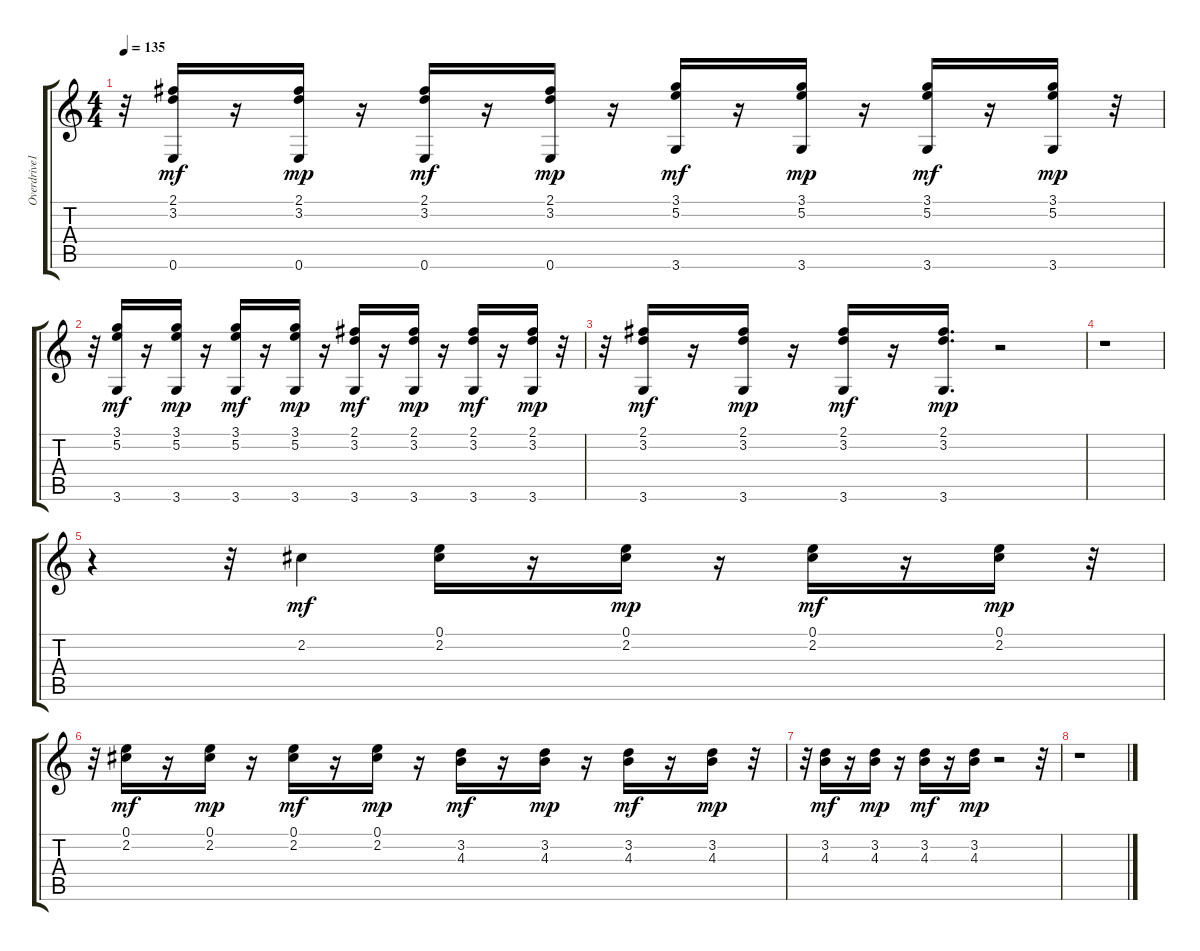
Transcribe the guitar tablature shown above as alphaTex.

\track ("Overdrive1" "Overdrive1") {instrument overdrivenguitar}
\staff {score tabs}
\tuning (E4 B3 G3 D3 A2 E2) {hide}
\ts (4 4)
\tempo 135
\clef g2
\ks c
r.32{dy mp} (2.1 3.2 0.6).16{dy mf} r.16 (2.1 3.2 0.6).16{dy mp} r.16 (2.1 3.2 0.6).16{dy mf} r.16 (2.1 3.2 0.6).16{dy mp} r.16 (3.1 5.2 3.6).16{dy mf} r.16 (3.1 5.2 3.6).16{dy mp} r.16 (3.1 5.2 3.6).16{dy mf} r.16 (3.1 5.2 3.6).16{dy mp} r.32 |
r.32 (3.1 5.2 3.6).16{dy mf} r.16 (3.1 5.2 3.6).16{dy mp} r.16 (3.1 5.2 3.6).16{dy mf} r.16 (3.1 5.2 3.6).16{dy mp} r.16 (2.1 3.2 3.6).16{dy mf} r.16 (2.1 3.2 3.6).16{dy mp} r.16 (2.1 3.2 3.6).16{dy mf} r.16 (2.1 3.2 3.6).16{dy mp} r.32 |
r.32 (2.1 3.2 3.6).16{dy mf} r.16 (2.1 3.2 3.6).16{dy mp} r.16 (2.1 3.2 3.6).16{dy mf} r.16 (2.1 3.2 3.6).16{d dy mp} r.2 |
r.1 |
r.4 r.32 2.2.4{dy mf} (0.1 2.2).16 r.16 (0.1 2.2).16{dy mp} r.16 (0.1 2.2).16{dy mf} r.16 (0.1 2.2).16{dy mp} r.32 |
r.32 (0.1 2.2).16{dy mf} r.16 (0.1 2.2).16{dy mp} r.16 (0.1 2.2).16{dy mf} r.16 (0.1 2.2).16{dy mp} r.16 (3.2 4.3).16{dy mf} r.16 (3.2 4.3).16{dy mp} r.16 (3.2 4.3).16{dy mf} r.16 (3.2 4.3).16{dy mp} r.32 |
r.32 (3.2 4.3).16{dy mf} r.16 (3.2 4.3).16{dy mp} r.16 (3.2 4.3).16{dy mf} r.16 (3.2 4.3).16{dy mp} r.2 r.32 |
r.1
